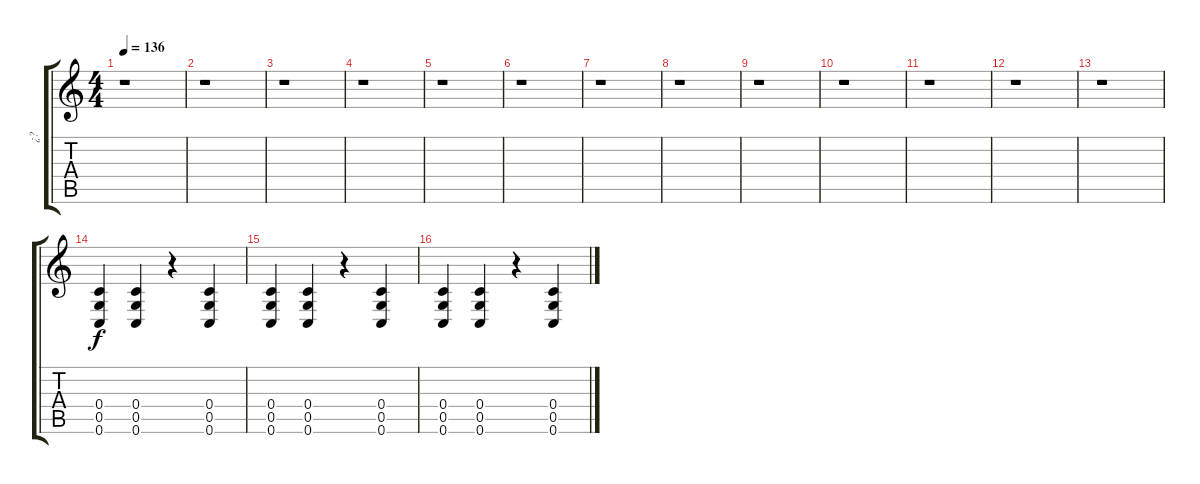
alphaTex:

\track ("¿?" "¿?") {instrument acousticguitarsteel}
\staff {score tabs}
\tuning (D4 A3 F3 C3 G2 C2) {hide}
\ts (4 4)
\tempo 136
\clef g2
\ks c
r.1{dy f} |
r.1 |
r.1 |
r.1 |
r.1 |
r.1 |
r.1 |
r.1 |
r.1 |
r.1 |
r.1 |
r.1 |
r.1 |
(0.4 0.5 0.6).4 (0.4 0.5 0.6).4 r.4 (0.4 0.5 0.6).4 |
(0.4 0.5 0.6).4 (0.4 0.5 0.6).4 r.4 (0.4 0.5 0.6).4 |
(0.4 0.5 0.6).4 (0.4 0.5 0.6).4 r.4 (0.4 0.5 0.6).4
